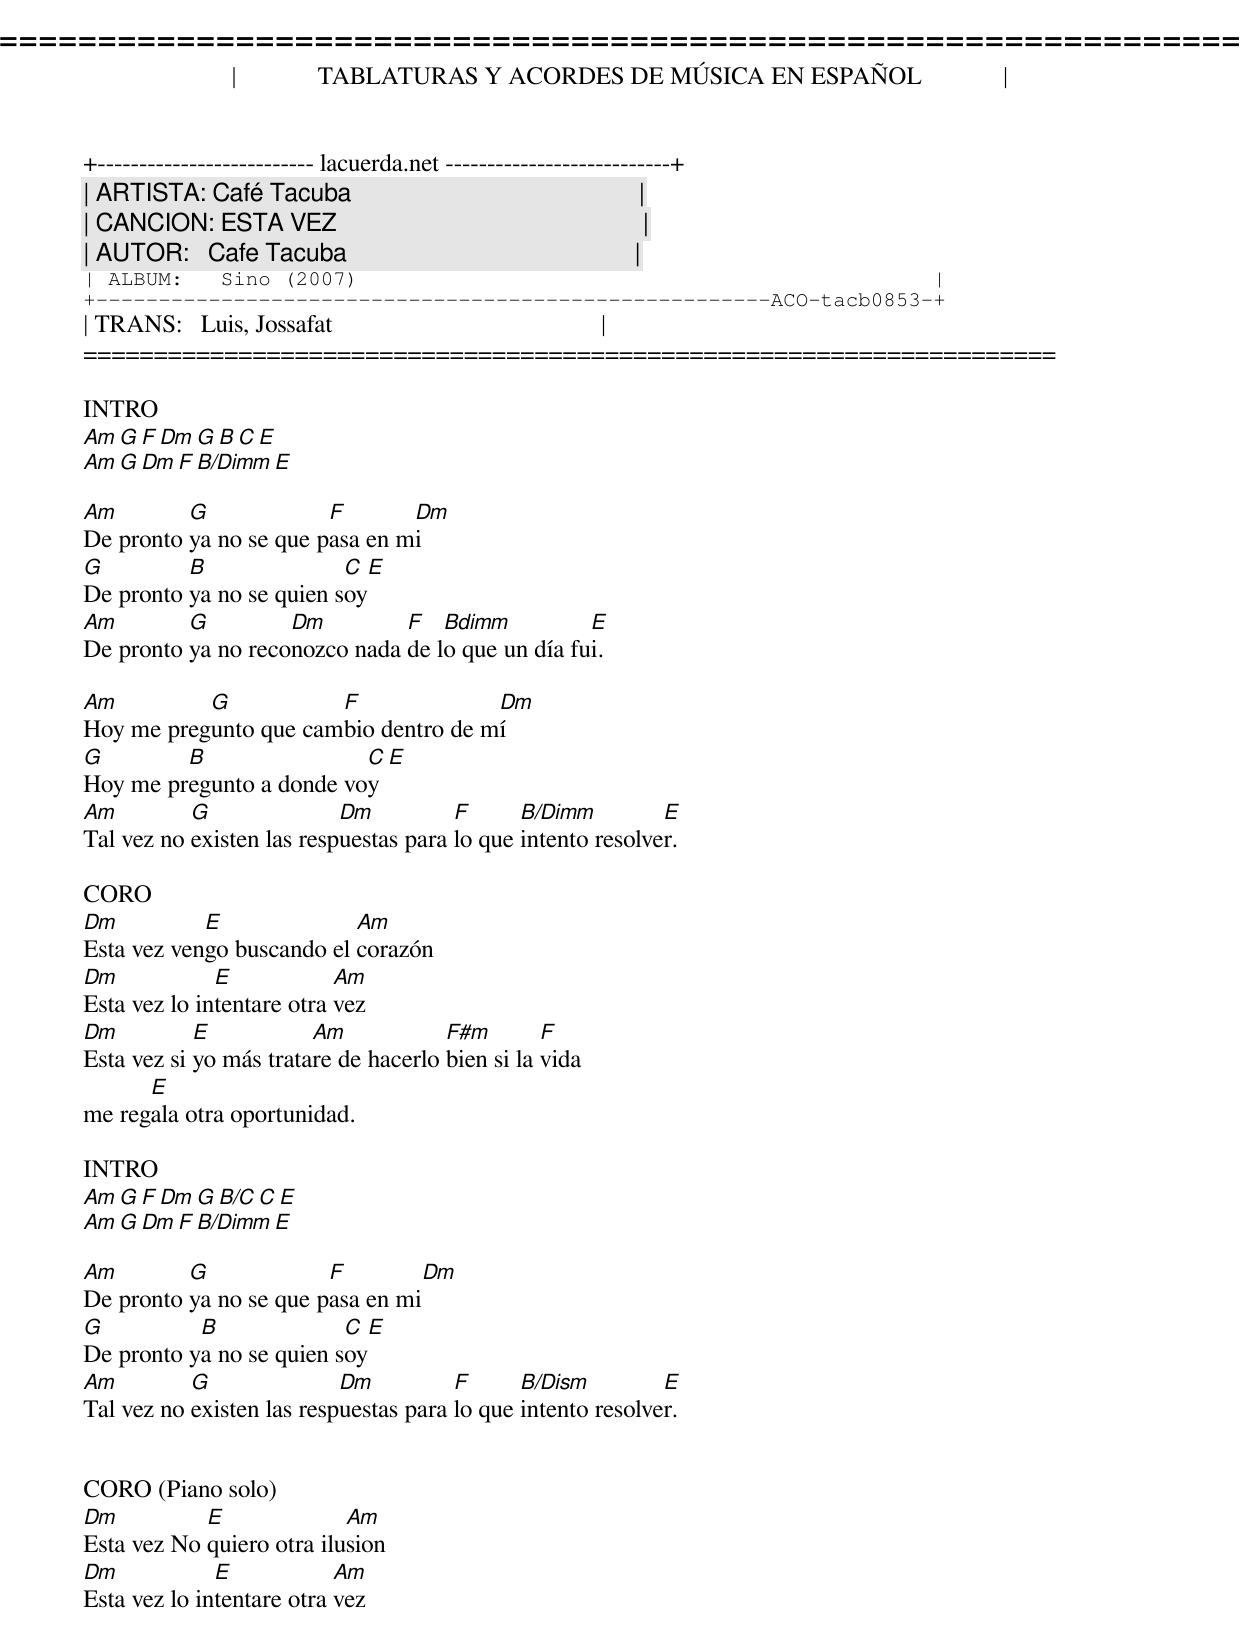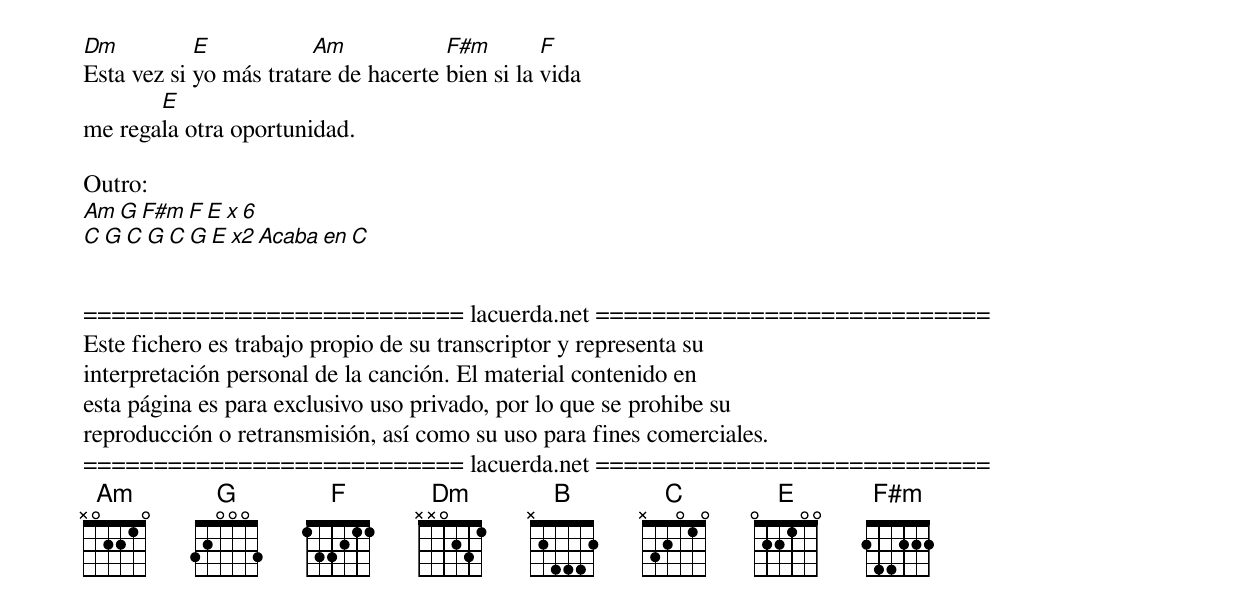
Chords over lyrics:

=====================================================================
|             TABLATURAS Y ACORDES DE MÚSICA EN ESPAÑOL             |
+-------------------------- lacuerda.net ---------------------------+
| ARTISTA: Café Tacuba                                              |
| CANCION: ESTA VEZ                                                 |
| AUTOR:   Cafe Tacuba                                              |
| ALBUM:   Sino (2007)                                              |
+------------------------------------------------------ACO-tacb0853-+
| TRANS:   Luis, Jossafat                                           |
=====================================================================

INTRO
Am    G   F   Dm    G    B     C    E
Am    G   Dm   F    B/Dimm     E

Am        G             F       Dm
De pronto ya no se que pasa en mi
G         B               C         E
De pronto ya no se quien soy
Am        G         Dm         F   Bdimm          E
De pronto ya no reconozco nada de lo que un día fui.

Am         G           F              Dm
Hoy me pregunto que cambio dentro de mí
G        B                C         E
Hoy me pregunto a donde voy
Am         G               Dm          F      B/Dimm         E
Tal vez no existen las respuestas para lo que intento resolver.

CORO
Dm          E              Am
Esta vez vengo buscando el corazón
Dm            E            Am
Esta vez lo intentare otra vez
Dm          E           Am            F#m        F
Esta vez si yo más tratare de hacerlo bien si la vida
      E
me regala otra oportunidad.

INTRO
Am     G    F    Dm    G    B/C   C    E
Am     G    Dm   F     B/Dimm      E

Am        G             F        Dm
De pronto ya no se que pasa en mi
G          B              C         E
De pronto ya no se quien soy
Am         G               Dm          F      B/Dism         E
Tal vez no existen las respuestas para lo que intento resolver.


CORO (Piano solo)
Dm          E              Am
Esta vez No quiero otra ilusion
Dm            E            Am
Esta vez lo intentare otra vez
Dm          E           Am            F#m        F
Esta vez si yo más tratare de hacerte bien si la vida
       E
me regala otra oportunidad.

Outro:
Am    G    F#m    F     E    x  6
C    G     C    G   C    G    E    x2  Acaba en  C


=========================== lacuerda.net ============================
Este fichero es trabajo propio de su transcriptor y representa su
interpretación personal de la canción. El material contenido en
esta página es para exclusivo uso privado, por lo que se prohibe su
reproducción o retransmisión, así como su uso para fines comerciales.
=========================== lacuerda.net ============================
